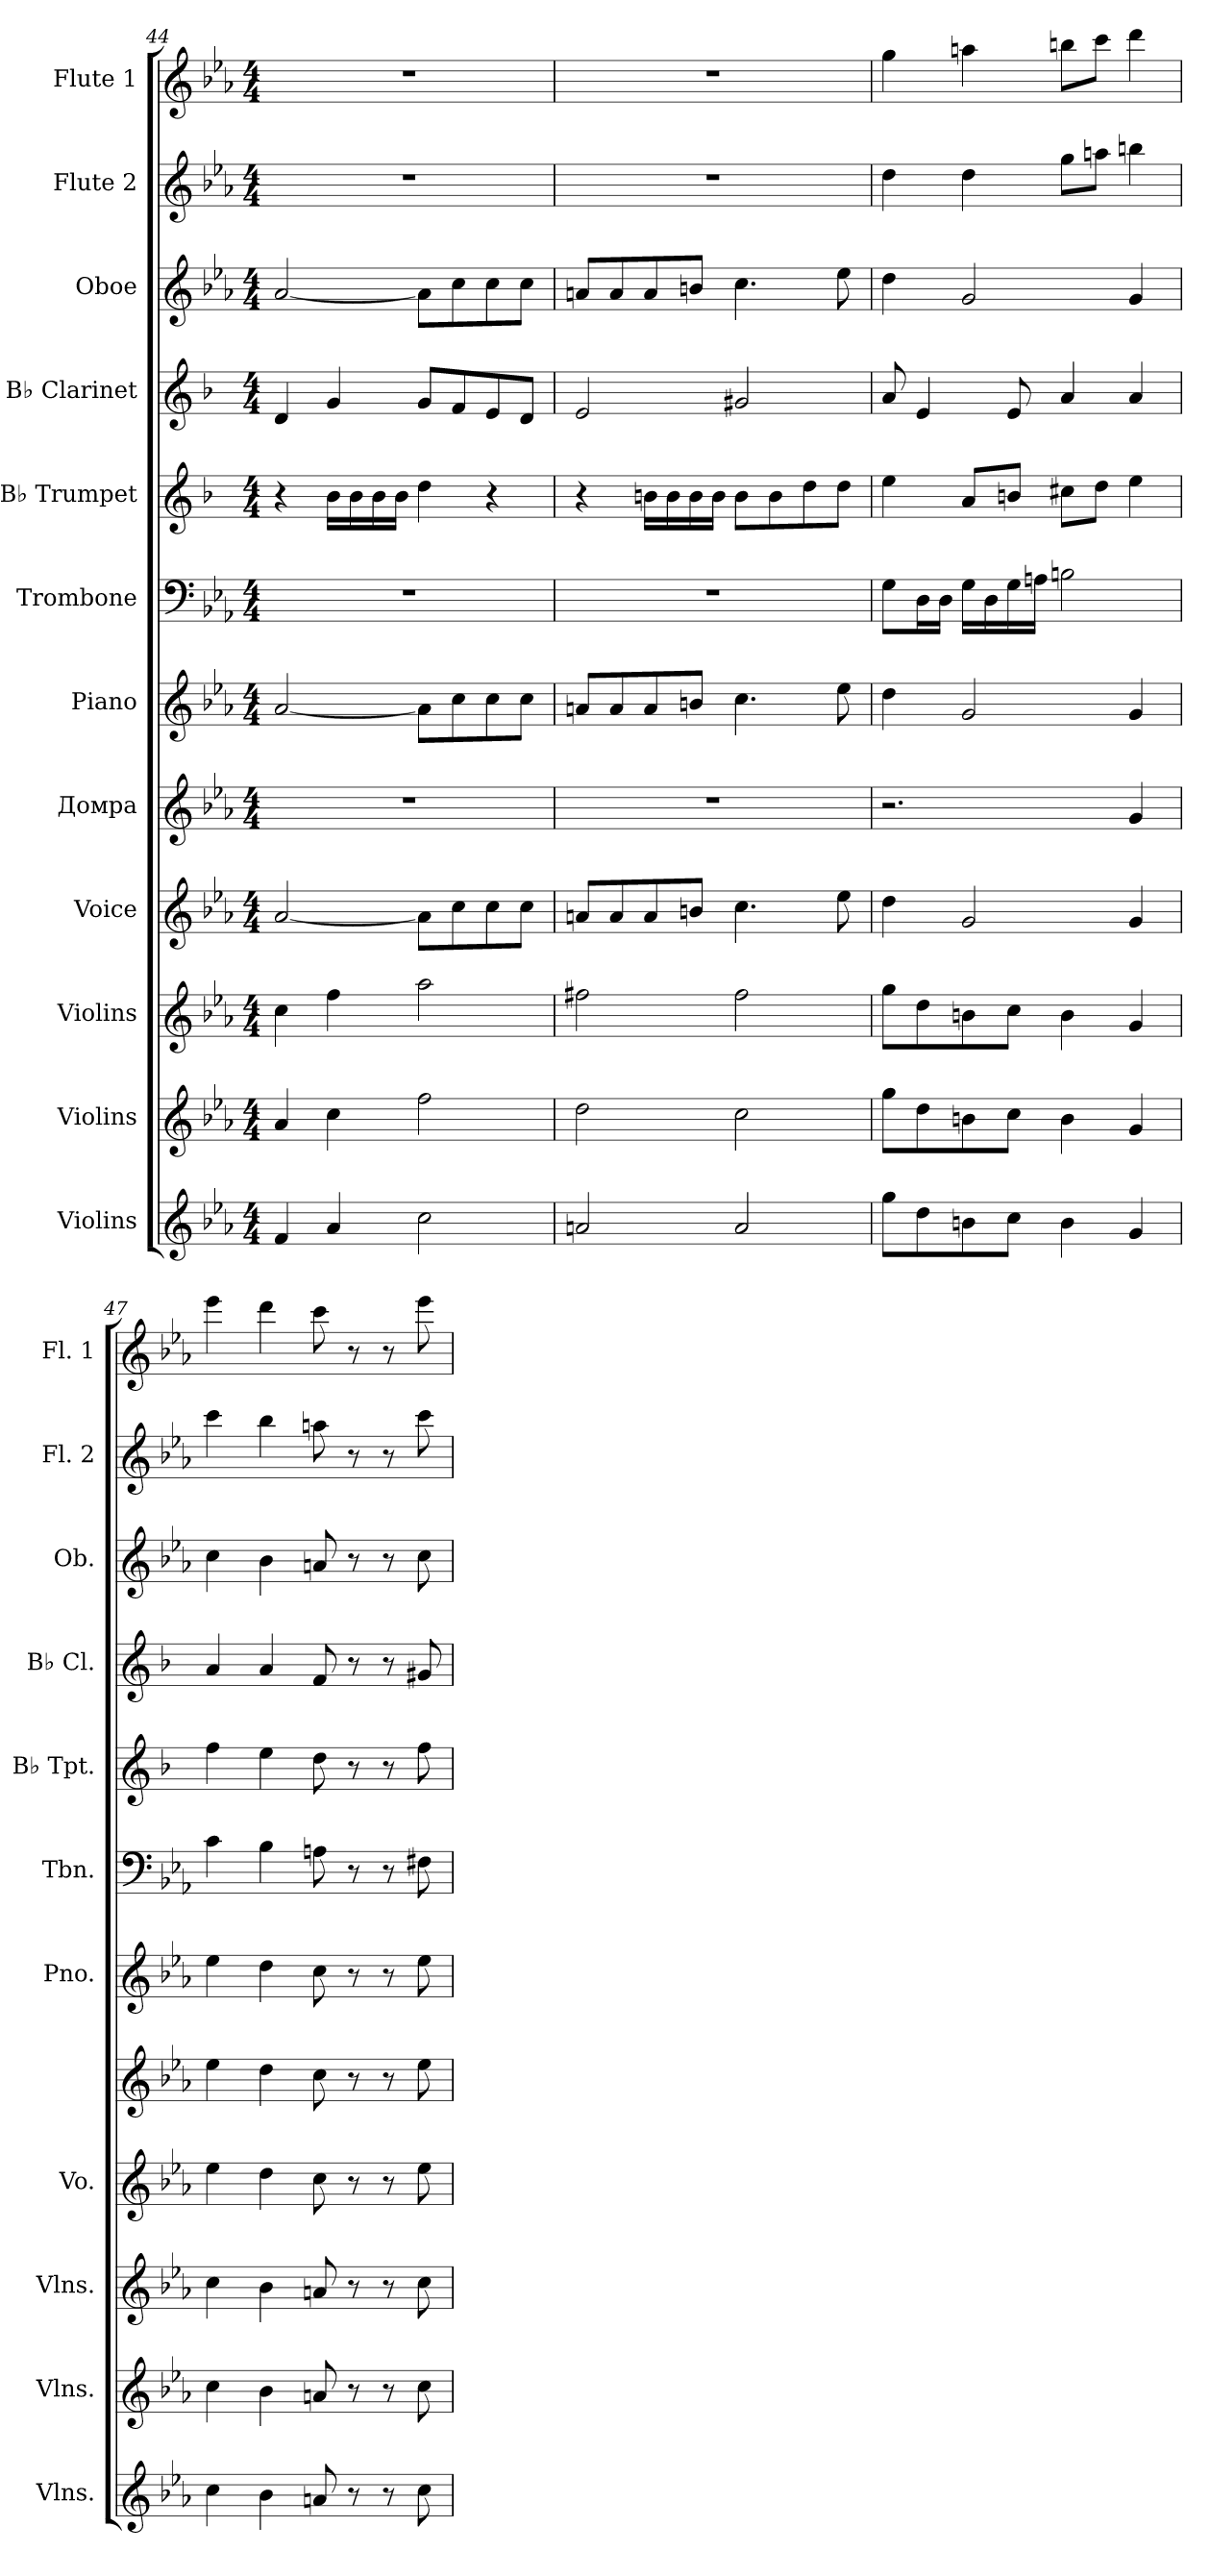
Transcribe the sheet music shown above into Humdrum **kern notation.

**kern	**kern	**kern	**kern	**kern	**kern	**kern	**kern	**kern	**kern	**kern	**kern
*part12	*part11	*part10	*part9	*part8	*part7	*part6	*part5	*part4	*part3	*part2	*part1
*staff12	*staff11	*staff10	*staff9	*staff8	*staff7	*staff6	*staff5	*staff4	*staff3	*staff2	*staff1
*I"Violins	*I"Violins	*I"Violins	*I"Voice	*I"Домра	*I"Piano	*I"Trombone	*I"B♭ Trumpet	*I"B♭ Clarinet	*I"Oboe	*I"Flute 2	*I"Flute 1
*I'Vlns.	*I'Vlns.	*I'Vlns.	*I'Vo.	*	*I'Pno.	*I'Tbn.	*I'B♭ Tpt.	*I'B♭ Cl.	*I'Ob.	*I'Fl. 2	*I'Fl. 1
!!LO:PB:g=z
*clefG2	*clefG2	*clefG2	*clefG2	*clefG2	*clefG2	*clefF4	*clefG2	*clefG2	*clefG2	*clefG2	*clefG2
*	*	*	*	*	*	*	*ITrd1c2	*ITrd1c2	*	*	*
*k[b-e-a-]	*k[b-e-a-]	*k[b-e-a-]	*k[b-e-a-]	*k[b-e-a-]	*k[b-e-a-]	*k[b-e-a-]	*k[b-e-a-]	*k[b-e-a-]	*k[b-e-a-]	*k[b-e-a-]	*k[b-e-a-]
*M4/4	*M4/4	*M4/4	*M4/4	*M4/4	*M4/4	*M4/4	*M4/4	*M4/4	*M4/4	*M4/4	*M4/4
=44	=44	=44	=44	=44	=44	=44	=44	=44	=44	=44	=44
4f/	4a-/	4cc\	[2a-/	1r	[2a-/	1r	4r	4c/	[2a-/	1r	1r
4a-/	4cc\	4ff\	.	.	.	.	16a-\LL	4f/	.	.	.
.	.	.	.	.	.	.	16a-\	.	.	.	.
.	.	.	.	.	.	.	16a-\	.	.	.	.
.	.	.	.	.	.	.	16a-\JJ	.	.	.	.
2cc\	2ff\	2aa-\	8a-\L]	.	8a-\L]	.	4cc\	8f/L	8a-\L]	.	.
.	.	.	8cc\	.	8cc\	.	.	8e-/	8cc\	.	.
.	.	.	8cc\	.	8cc\	.	4r	8d/	8cc\	.	.
.	.	.	8cc\J	.	8cc\J	.	.	8c/J	8cc\J	.	.
=45	=45	=45	=45	=45	=45	=45	=45	=45	=45	=45	=45
2an/	2dd\	2ff#X\	8an/L	1r	8an/L	1r	4r	2d/	8an/L	1r	1r
.	.	.	8a/	.	8a/	.	.	.	8a/	.	.
.	.	.	8a/	.	8a/	.	16an\LL	.	8a/	.	.
.	.	.	.	.	.	.	16a\	.	.	.	.
.	.	.	8bn/J	.	8bn/J	.	16a\	.	8bn/J	.	.
.	.	.	.	.	.	.	16a\JJ	.	.	.	.
2a/	2cc\	2ff#\	4.cc\	.	4.cc\	.	8a\L	2f#X/	4.cc\	.	.
.	.	.	.	.	.	.	8a\	.	.	.	.
.	.	.	.	.	.	.	8cc\	.	.	.	.
.	.	.	8ee-\	.	8ee-\	.	8cc\J	.	8ee-\	.	.
=46	=46	=46	=46	=46	=46	=46	=46	=46	=46	=46	=46
8gg\L	8gg\L	8gg\L	4dd\	2.r	4dd\	8G\L	4dd\	8g/	4dd\	4dd\	4gg\
8dd\	8dd\	8dd\	.	.	.	16D\L	.	4d/	.	.	.
.	.	.	.	.	.	16D\JJ	.	.	.	.	.
8bn\	8bn\	8bn\	2g/	.	2g/	16G\LL	8g/L	.	2g/	4dd\	4aan\
.	.	.	.	.	.	16D\	.	.	.	.	.
8cc\J	8cc\J	8cc\J	.	.	.	16G\	8an/J	8d/	.	.	.
.	.	.	.	.	.	16An\JJ	.	.	.	.	.
4b\	4b\	4b\	.	.	.	2Bn\	8bn\L	4g/	.	8gg\L	8bbn\L
.	.	.	.	.	.	.	8cc\J	.	.	8aan\J	8ccc\J
4g/	4g/	4g/	4g/	4g/	4g/	.	4dd\	4g/	4g/	4bbn\	4ddd\
!!LO:PB:g=z
=47	=47	=47	=47	=47	=47	=47	=47	=47	=47	=47	=47
4cc\	4cc\	4cc\	4ee-\	4ee-\	4ee-\	4c\	4ee-\	4g/	4cc\	4ccc\	4eee-\
4b-\	4b-\	4b-\	4dd\	4dd\	4dd\	4B-\	4dd\	4g/	4b-\	4bb-\	4ddd\
8an/	8an/	8an/	8cc\	8cc\	8cc\	8An\	8cc\	8e-/	8an/	8aan\	8ccc\
8r	8r	8r	8r	8r	8r	8r	8r	8r	8r	8r	8r
8r	8r	8r	8r	8r	8r	8r	8r	8r	8r	8r	8r
8cc\	8cc\	8cc\	8ee-\	8ee-\	8ee-\	8F#X\	8ee-\	8f#X/	8cc\	8ccc\	8eee-\
=	=	=	=	=	=	=	=	=	=	=	=
*-	*-	*-	*-	*-	*-	*-	*-	*-	*-	*-	*-
